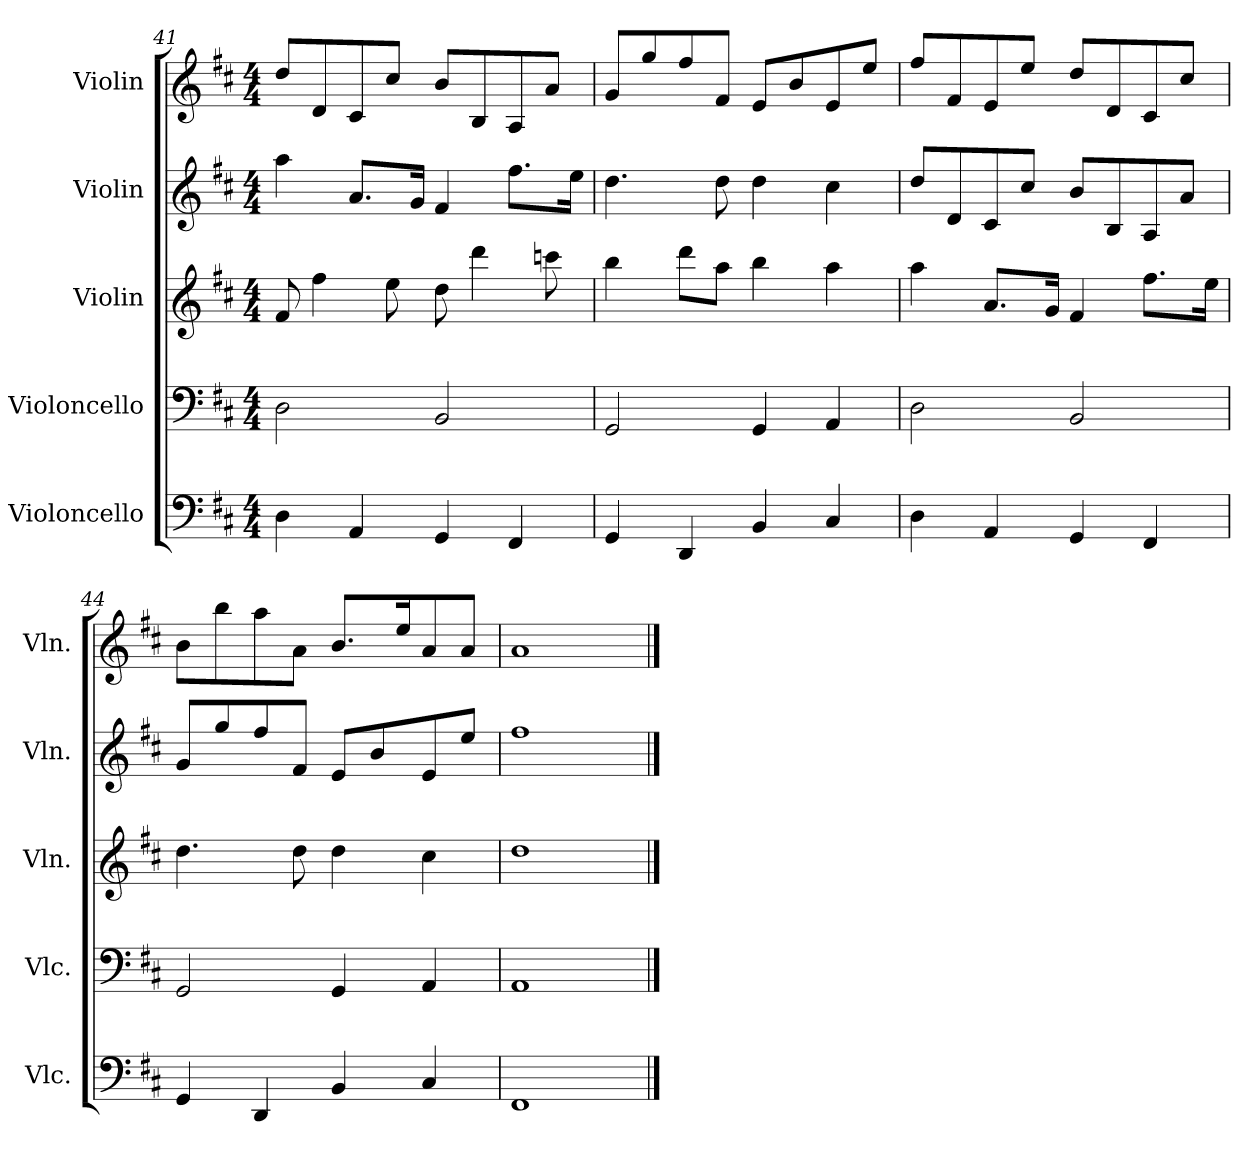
**kern	**kern	**kern	**kern	**kern
*part5	*part4	*part3	*part2	*part1
*staff5	*staff4	*staff3	*staff2	*staff1
*I"Violoncello	*I"Violoncello	*I"Violin	*I"Violin	*I"Violin
*I'Vlc.	*I'Vlc.	*I'Vln.	*I'Vln.	*I'Vln.
*clefF4	*clefF4	*clefG2	*clefG2	*clefG2
*k[f#c#]	*k[f#c#]	*k[f#c#]	*k[f#c#]	*k[f#c#]
*D:	*D:	*D:	*D:	*D:
*M4/4	*M4/4	*M4/4	*M4/4	*M4/4
=41	=41	=41	=41	=41
4D\	2D\	8f#/	4aa\	8dd/L
.	.	4ff#\	.	8d/
4AA/	.	.	8.a/L	8c#/
.	.	8ee\	.	8cc#/J
.	.	.	16g/Jk	.
4GG/	2BB/	8dd\	4f#/	8b/L
.	.	4ddd\	.	8B/
4FF#/	.	.	8.ff#\L	8A/
.	.	8cccn\	.	8a/J
.	.	.	16ee\Jk	.
=42	=42	=42	=42	=42
4GG/	2GG/	4bb\	4.dd\	8g/L
.	.	.	.	8gg/
4DD/	.	8ddd\L	.	8ff#/
.	.	8aa\J	8dd\	8f#/J
4BB/	4GG/	4bb\	4dd\	8e/L
.	.	.	.	8b/
4C#/	4AA/	4aa\	4cc#\	8e/
.	.	.	.	8ee/J
!!LO:PB:g=z
=43	=43	=43	=43	=43
4D\	2D\	4aa\	8dd/L	8ff#/L
.	.	.	8d/	8f#/
4AA/	.	8.a/L	8c#/	8e/
.	.	.	8cc#/J	8ee/J
.	.	16g/Jk	.	.
4GG/	2BB/	4f#/	8b/L	8dd/L
.	.	.	8B/	8d/
4FF#/	.	8.ff#\L	8A/	8c#/
.	.	.	8a/J	8cc#/J
.	.	16ee\Jk	.	.
=44	=44	=44	=44	=44
4GG/	2GG/	4.dd\	8g/L	8b\L
.	.	.	8gg/	8bb\
4DD/	.	.	8ff#/	8aa\
.	.	8dd\	8f#/J	8a\J
4BB/	4GG/	4dd\	8e/L	8.b/L
.	.	.	8b/	.
.	.	.	.	16ee/K
4C#/	4AA/	4cc#\	8e/	8a/
.	.	.	8ee/J	8a/J
!!LO:PB:g=z
=45	=45	=45	=45	=45
1FF#	1AA	1dd	1ff#	1a
==	==	==	==	==
*-	*-	*-	*-	*-
